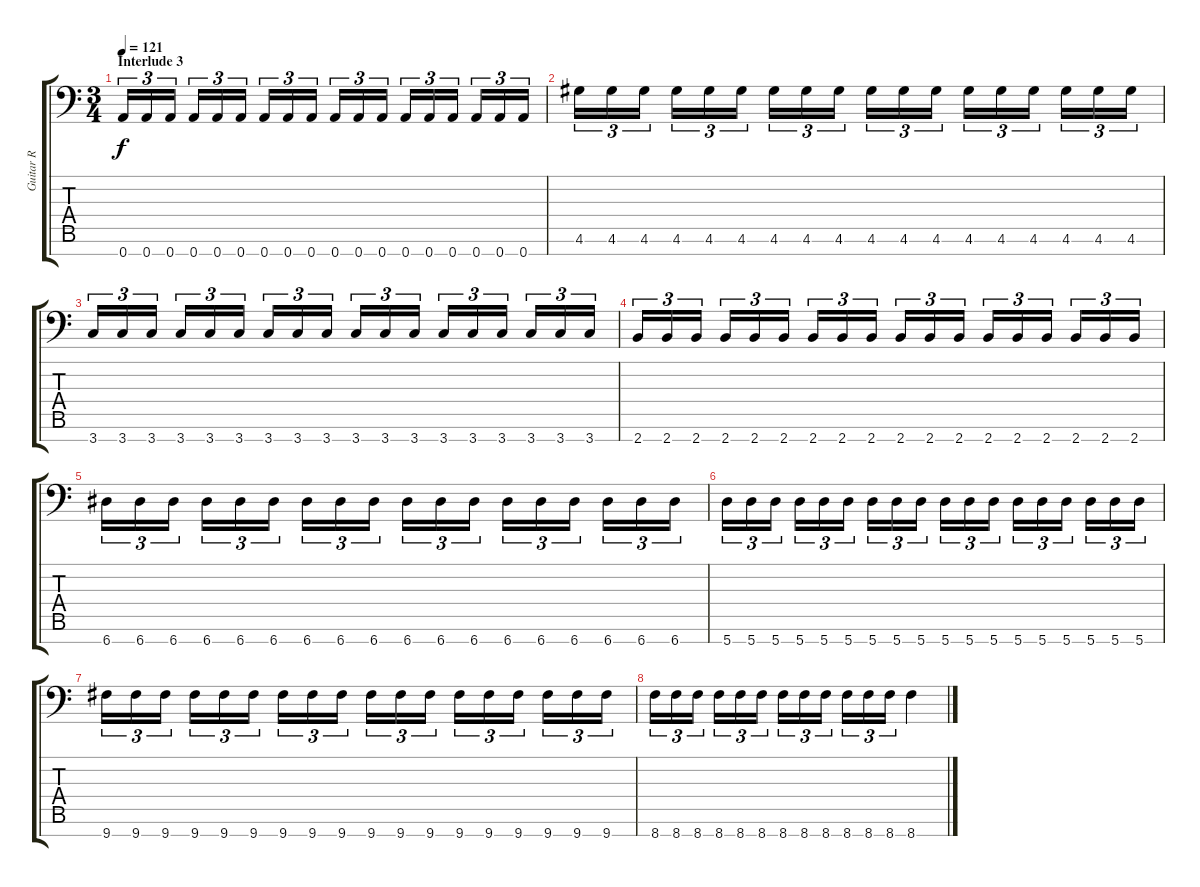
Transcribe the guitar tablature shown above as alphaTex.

\track ("Guitar R" "Guitar R") {instrument overdrivenguitar}
\staff {score tabs}
\tuning (E4 B3 G3 D3 A2 E2 A1) {hide}
\ts (3 4)
\section ("" "Interlude 3")
\tempo 121
\clef f4
\ks c
0.7.16{tu (3 2) dy f} 0.7.16{tu (3 2)} 0.7.16{tu (3 2) beam splitsecondary} 0.7.16{tu (3 2)} 0.7.16{tu (3 2)} 0.7.16{tu (3 2)} 0.7.16{tu (3 2)} 0.7.16{tu (3 2)} 0.7.16{tu (3 2) beam splitsecondary} 0.7.16{tu (3 2)} 0.7.16{tu (3 2)} 0.7.16{tu (3 2)} 0.7.16{tu (3 2)} 0.7.16{tu (3 2)} 0.7.16{tu (3 2) beam splitsecondary} 0.7.16{tu (3 2)} 0.7.16{tu (3 2)} 0.7.16{tu (3 2)} |
4.6.16{tu (3 2)} 4.6.16{tu (3 2)} 4.6.16{tu (3 2) beam splitsecondary} 4.6.16{tu (3 2)} 4.6.16{tu (3 2)} 4.6.16{tu (3 2)} 4.6.16{tu (3 2)} 4.6.16{tu (3 2)} 4.6.16{tu (3 2) beam splitsecondary} 4.6.16{tu (3 2)} 4.6.16{tu (3 2)} 4.6.16{tu (3 2)} 4.6.16{tu (3 2)} 4.6.16{tu (3 2)} 4.6.16{tu (3 2) beam splitsecondary} 4.6.16{tu (3 2)} 4.6.16{tu (3 2)} 4.6.16{tu (3 2)} |
3.7.16{tu (3 2)} 3.7.16{tu (3 2)} 3.7.16{tu (3 2) beam splitsecondary} 3.7.16{tu (3 2)} 3.7.16{tu (3 2)} 3.7.16{tu (3 2)} 3.7.16{tu (3 2)} 3.7.16{tu (3 2)} 3.7.16{tu (3 2) beam splitsecondary} 3.7.16{tu (3 2)} 3.7.16{tu (3 2)} 3.7.16{tu (3 2)} 3.7.16{tu (3 2)} 3.7.16{tu (3 2)} 3.7.16{tu (3 2) beam splitsecondary} 3.7.16{tu (3 2)} 3.7.16{tu (3 2)} 3.7.16{tu (3 2)} |
2.7.16{tu (3 2)} 2.7.16{tu (3 2)} 2.7.16{tu (3 2) beam splitsecondary} 2.7.16{tu (3 2)} 2.7.16{tu (3 2)} 2.7.16{tu (3 2)} 2.7.16{tu (3 2)} 2.7.16{tu (3 2)} 2.7.16{tu (3 2) beam splitsecondary} 2.7.16{tu (3 2)} 2.7.16{tu (3 2)} 2.7.16{tu (3 2)} 2.7.16{tu (3 2)} 2.7.16{tu (3 2)} 2.7.16{tu (3 2) beam splitsecondary} 2.7.16{tu (3 2)} 2.7.16{tu (3 2)} 2.7.16{tu (3 2)} |
6.7.16{tu (3 2)} 6.7.16{tu (3 2)} 6.7.16{tu (3 2) beam splitsecondary} 6.7.16{tu (3 2)} 6.7.16{tu (3 2)} 6.7.16{tu (3 2)} 6.7.16{tu (3 2)} 6.7.16{tu (3 2)} 6.7.16{tu (3 2) beam splitsecondary} 6.7.16{tu (3 2)} 6.7.16{tu (3 2)} 6.7.16{tu (3 2)} 6.7.16{tu (3 2)} 6.7.16{tu (3 2)} 6.7.16{tu (3 2) beam splitsecondary} 6.7.16{tu (3 2)} 6.7.16{tu (3 2)} 6.7.16{tu (3 2)} |
5.7.16{tu (3 2)} 5.7.16{tu (3 2)} 5.7.16{tu (3 2) beam splitsecondary} 5.7.16{tu (3 2)} 5.7.16{tu (3 2)} 5.7.16{tu (3 2)} 5.7.16{tu (3 2)} 5.7.16{tu (3 2)} 5.7.16{tu (3 2) beam splitsecondary} 5.7.16{tu (3 2)} 5.7.16{tu (3 2)} 5.7.16{tu (3 2)} 5.7.16{tu (3 2)} 5.7.16{tu (3 2)} 5.7.16{tu (3 2) beam splitsecondary} 5.7.16{tu (3 2)} 5.7.16{tu (3 2)} 5.7.16{tu (3 2)} |
9.7.16{tu (3 2)} 9.7.16{tu (3 2)} 9.7.16{tu (3 2) beam splitsecondary} 9.7.16{tu (3 2)} 9.7.16{tu (3 2)} 9.7.16{tu (3 2)} 9.7.16{tu (3 2)} 9.7.16{tu (3 2)} 9.7.16{tu (3 2) beam splitsecondary} 9.7.16{tu (3 2)} 9.7.16{tu (3 2)} 9.7.16{tu (3 2)} 9.7.16{tu (3 2)} 9.7.16{tu (3 2)} 9.7.16{tu (3 2) beam splitsecondary} 9.7.16{tu (3 2)} 9.7.16{tu (3 2)} 9.7.16{tu (3 2)} |
8.7.16{tu (3 2)} 8.7.16{tu (3 2)} 8.7.16{tu (3 2) beam splitsecondary} 8.7.16{tu (3 2)} 8.7.16{tu (3 2)} 8.7.16{tu (3 2)} 8.7.16{tu (3 2)} 8.7.16{tu (3 2)} 8.7.16{tu (3 2) beam splitsecondary} 8.7.16{tu (3 2)} 8.7.16{tu (3 2)} 8.7.16{tu (3 2)} 8.7.4
